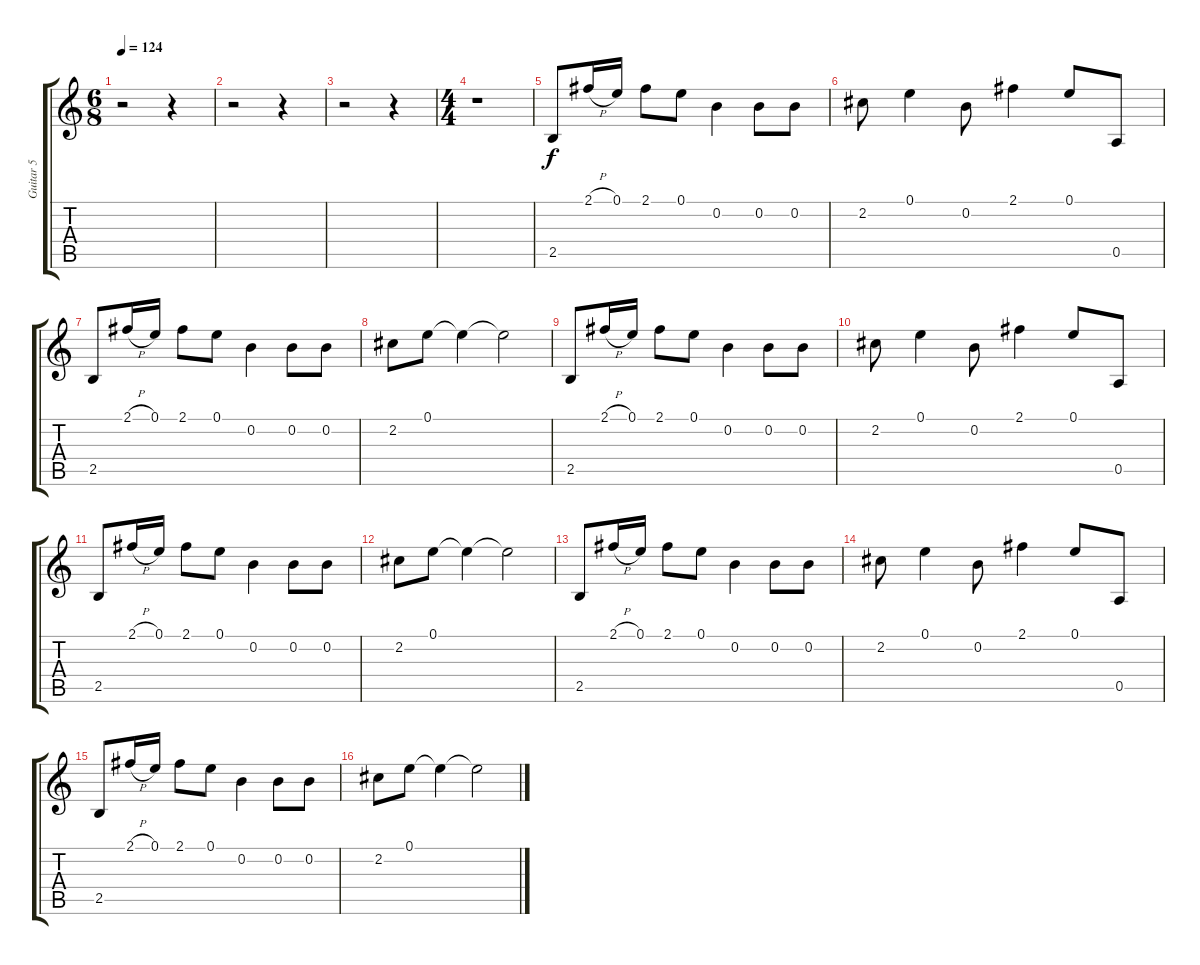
\track ("Guitar 5" "Guitar 5") {instrument distortionguitar}
\staff {score tabs}
\tuning (E4 B3 G3 D3 A2 E2) {hide}
\ts (6 8)
\tempo 124
\clef g2
\ks c
r.2{dy f} r.4 |
r.2 r.4 |
r.2 r.4 |
\ts (4 4)
r.1 |
2.5.8 2.1{h}.16 0.1.16 2.1.8 0.1.8 0.2.4 0.2.8 0.2.8 |
2.2.8 0.1.4 0.2.8 2.1.4 0.1.8 0.5.8 |
2.5.8 2.1{h}.16 0.1.16 2.1.8 0.1.8 0.2.4 0.2.8 0.2.8 |
2.2.8 0.1.8 0.1{t}.4 0.1{t}.2 |
2.5.8 2.1{h}.16 0.1.16 2.1.8 0.1.8 0.2.4 0.2.8 0.2.8 |
2.2.8 0.1.4 0.2.8 2.1.4 0.1.8 0.5.8 |
2.5.8 2.1{h}.16 0.1.16 2.1.8 0.1.8 0.2.4 0.2.8 0.2.8 |
2.2.8 0.1.8 0.1{t}.4 0.1{t}.2 |
2.5.8 2.1{h}.16 0.1.16 2.1.8 0.1.8 0.2.4 0.2.8 0.2.8 |
2.2.8 0.1.4 0.2.8 2.1.4 0.1.8 0.5.8 |
2.5.8 2.1{h}.16 0.1.16 2.1.8 0.1.8 0.2.4 0.2.8 0.2.8 |
2.2.8 0.1.8 0.1{t}.4 0.1{t}.2
